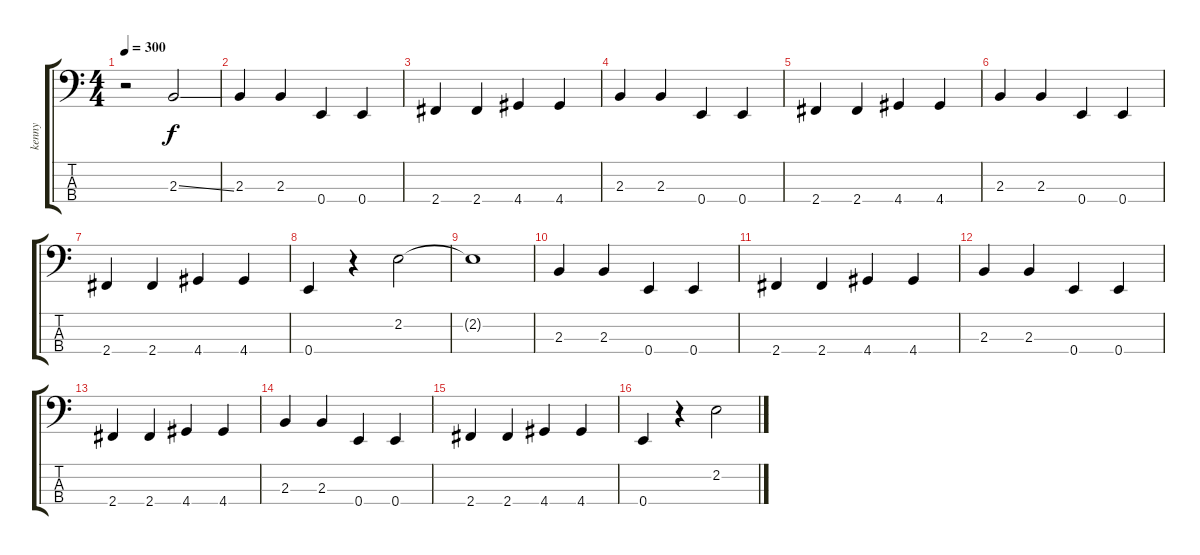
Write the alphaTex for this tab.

\track ("kenny" "kenny") {instrument electricbasspick}
\staff {score tabs}
\tuning (G2 D2 A1 E1) {hide}
\ts (4 4)
\tempo 300
\clef f4
\ks c
r.2{dy f instrument electricbasspick} 2.3{ss}.2 |
2.3.4 2.3.4 0.4.4 0.4.4 |
2.4.4 2.4.4 4.4.4 4.4.4 |
2.3.4 2.3.4 0.4.4 0.4.4 |
2.4.4 2.4.4 4.4.4 4.4.4 |
2.3.4 2.3.4 0.4.4 0.4.4 |
2.4.4 2.4.4 4.4.4 4.4.4 |
0.4.4 r.4 2.2.2 |
2.2{t}.1 |
2.3.4 2.3.4 0.4.4 0.4.4 |
2.4.4 2.4.4 4.4.4 4.4.4 |
2.3.4 2.3.4 0.4.4 0.4.4 |
2.4.4 2.4.4 4.4.4 4.4.4 |
2.3.4 2.3.4 0.4.4 0.4.4 |
2.4.4 2.4.4 4.4.4 4.4.4 |
0.4.4 r.4 2.2.2
